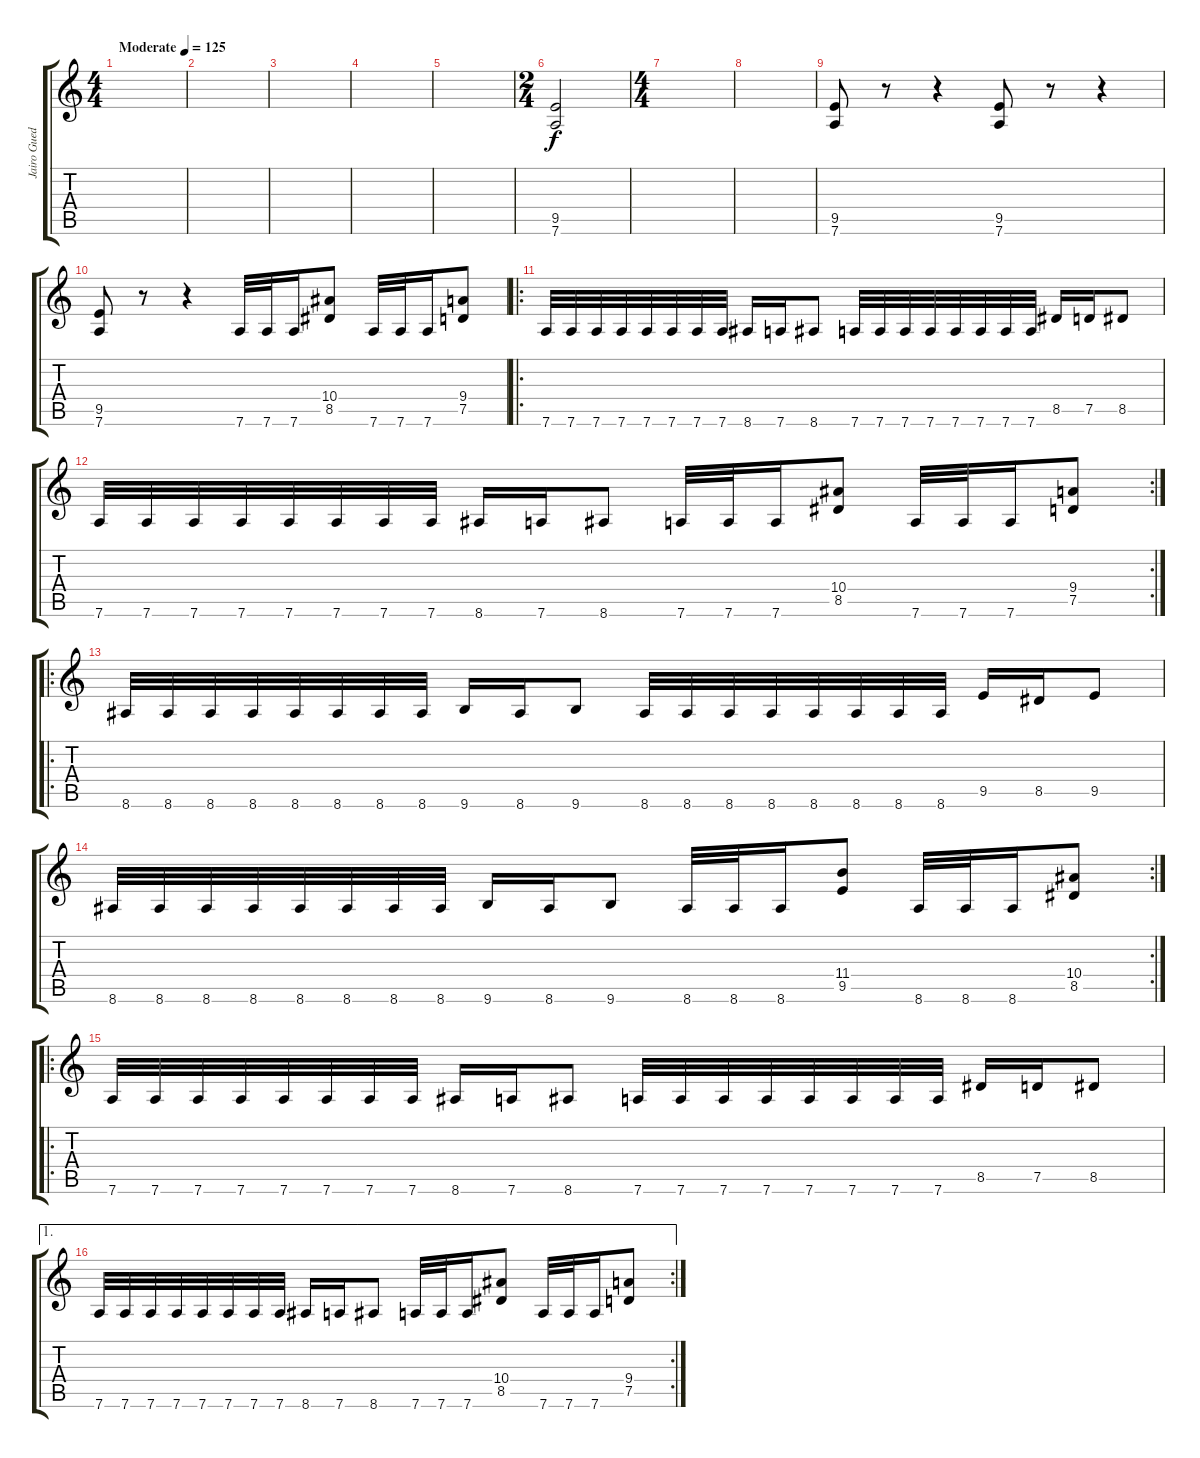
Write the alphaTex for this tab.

\track ("Jairo Guedes" "Jairo Gued") {instrument overdrivenguitar}
\staff {score tabs}
\tuning (D4 A3 F3 C3 G2 D2) {hide}
\ts (4 4)
\tempo (125 "Moderate")
\clef g2
\ks c
|
|
|
|
|
\ts (2 4)
(9.5 7.6).2 |
\ts (4 4)
|
|
(9.5 7.6).8 r.8 r.4 (9.5 7.6).8 r.8 r.4 |
(9.5 7.6).8 r.8 r.4 7.6.32 7.6.32 7.6.16 (10.4 8.5).8 7.6.32 7.6.32 7.6.16 (9.4 7.5).8 |
\ro
7.6.32 7.6.32 7.6.32 7.6.32 7.6.32 7.6.32 7.6.32 7.6.32 8.6.16 7.6.16 8.6.8 7.6.32 7.6.32 7.6.32 7.6.32 7.6.32 7.6.32 7.6.32 7.6.32 8.5.16 7.5.16 8.5.8 |
\rc 2
7.6.32 7.6.32 7.6.32 7.6.32 7.6.32 7.6.32 7.6.32 7.6.32 8.6.16 7.6.16 8.6.8 7.6.32 7.6.32 7.6.16 (10.4 8.5).8 7.6.32 7.6.32 7.6.16 (9.4 7.5).8 |
\ro
8.6.32 8.6.32 8.6.32 8.6.32 8.6.32 8.6.32 8.6.32 8.6.32 9.6.16 8.6.16 9.6.8 8.6.32 8.6.32 8.6.32 8.6.32 8.6.32 8.6.32 8.6.32 8.6.32 9.5.16 8.5.16 9.5.8 |
\rc 2
8.6.32 8.6.32 8.6.32 8.6.32 8.6.32 8.6.32 8.6.32 8.6.32 9.6.16 8.6.16 9.6.8 8.6.32 8.6.32 8.6.16 (11.4 9.5).8 8.6.32 8.6.32 8.6.16 (10.4 8.5).8 |
\ro
7.6.32 7.6.32 7.6.32 7.6.32 7.6.32 7.6.32 7.6.32 7.6.32 8.6.16 7.6.16 8.6.8 7.6.32 7.6.32 7.6.32 7.6.32 7.6.32 7.6.32 7.6.32 7.6.32 8.5.16 7.5.16 8.5.8 |
\ae 1
\rc 2
7.6.32 7.6.32 7.6.32 7.6.32 7.6.32 7.6.32 7.6.32 7.6.32 8.6.16 7.6.16 8.6.8 7.6.32 7.6.32 7.6.16 (10.4 8.5).8 7.6.32 7.6.32 7.6.16 (9.4 7.5).8
